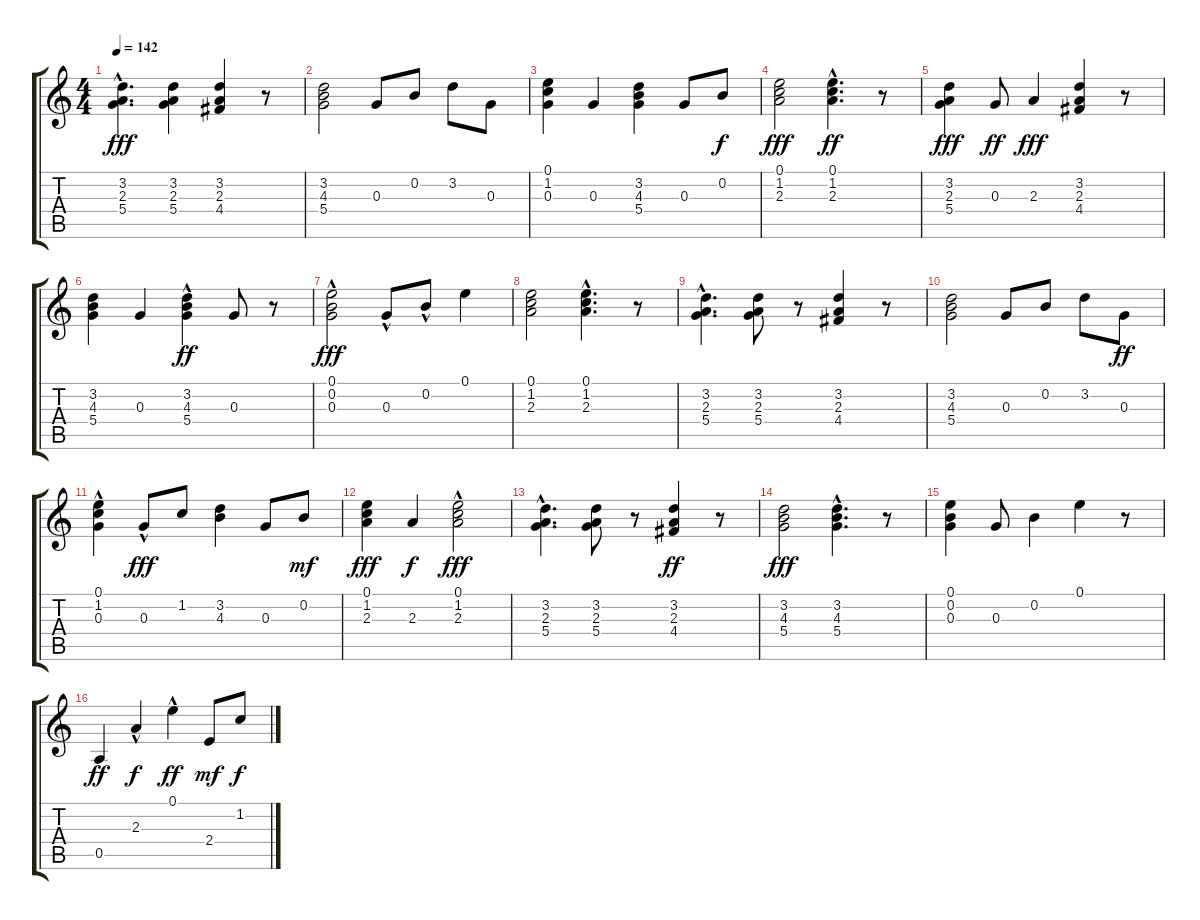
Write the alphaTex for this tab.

\track "" {instrument electricguitarclean}
\staff {score tabs}
\tuning (E4 B3 G3 D3 A2 E2) {hide}
\ts (4 4)
\tempo 142
\clef g2
\ks c
(3.2{hac} 2.3{hac} 5.4{hac}).4{d dy fff} (3.2 2.3 5.4).4 (3.2 2.3 4.4).4 r.8 |
(3.2 4.3 5.4).2 0.3.8 0.2.8 3.2.8 0.3.8 |
(0.1 1.2 0.3).4 0.3.4 (3.2 4.3 5.4).4 0.3.8 0.2.8{dy f} |
(0.1 1.2 2.3).2{dy fff} (0.1{hac} 1.2{hac} 2.3{hac}).4{d dy ff} r.8 |
(3.2 2.3 5.4).4{dy fff} 0.3.8{dy ff} 2.3.4{dy fff} (3.2 2.3 4.4).4 r.8 |
(3.2 4.3 5.4).4 0.3.4 (3.2{hac} 4.3 5.4).4{dy ff} 0.3.8 r.8 |
(0.1 0.2 0.3{hac}).2{dy fff} 0.3{hac}.8 0.2{hac}.8 0.1.4 |
(0.1 1.2 2.3).2 (0.1{hac} 1.2{hac} 2.3{hac}).4{d} r.8 |
(3.2{hac} 2.3{hac} 5.4{hac}).4{d} (3.2 2.3 5.4).8 r.8 (3.2 2.3 4.4).4 r.8 |
(3.2 4.3 5.4).2 0.3.8 0.2.8 3.2.8 0.3.8{dy ff} |
(0.1{hac} 1.2{hac} 0.3).4 0.3{hac}.8{dy fff} 1.2.8 (3.2 4.3).4 0.3.8 0.2.8{dy mf} |
(0.1 1.2 2.3).4{dy fff} 2.3.4{dy f} (0.1 1.2 2.3{hac}).2{dy fff} |
(3.2{hac} 2.3{hac} 5.4).4{d} (3.2 2.3 5.4).8 r.8 (3.2 2.3 4.4).4{dy ff} r.8 |
(3.2 4.3 5.4).2{dy fff} (3.2{hac} 4.3 5.4{hac}).4{d} r.8 |
(0.1 0.2 0.3).4 0.3.8 0.2.4 0.1.4 r.8 |
0.5.4{dy ff} 2.3{hac}.4{dy f} 0.1{hac}.4{dy ff} 2.4.8{dy mf} 1.2.8{dy f}
